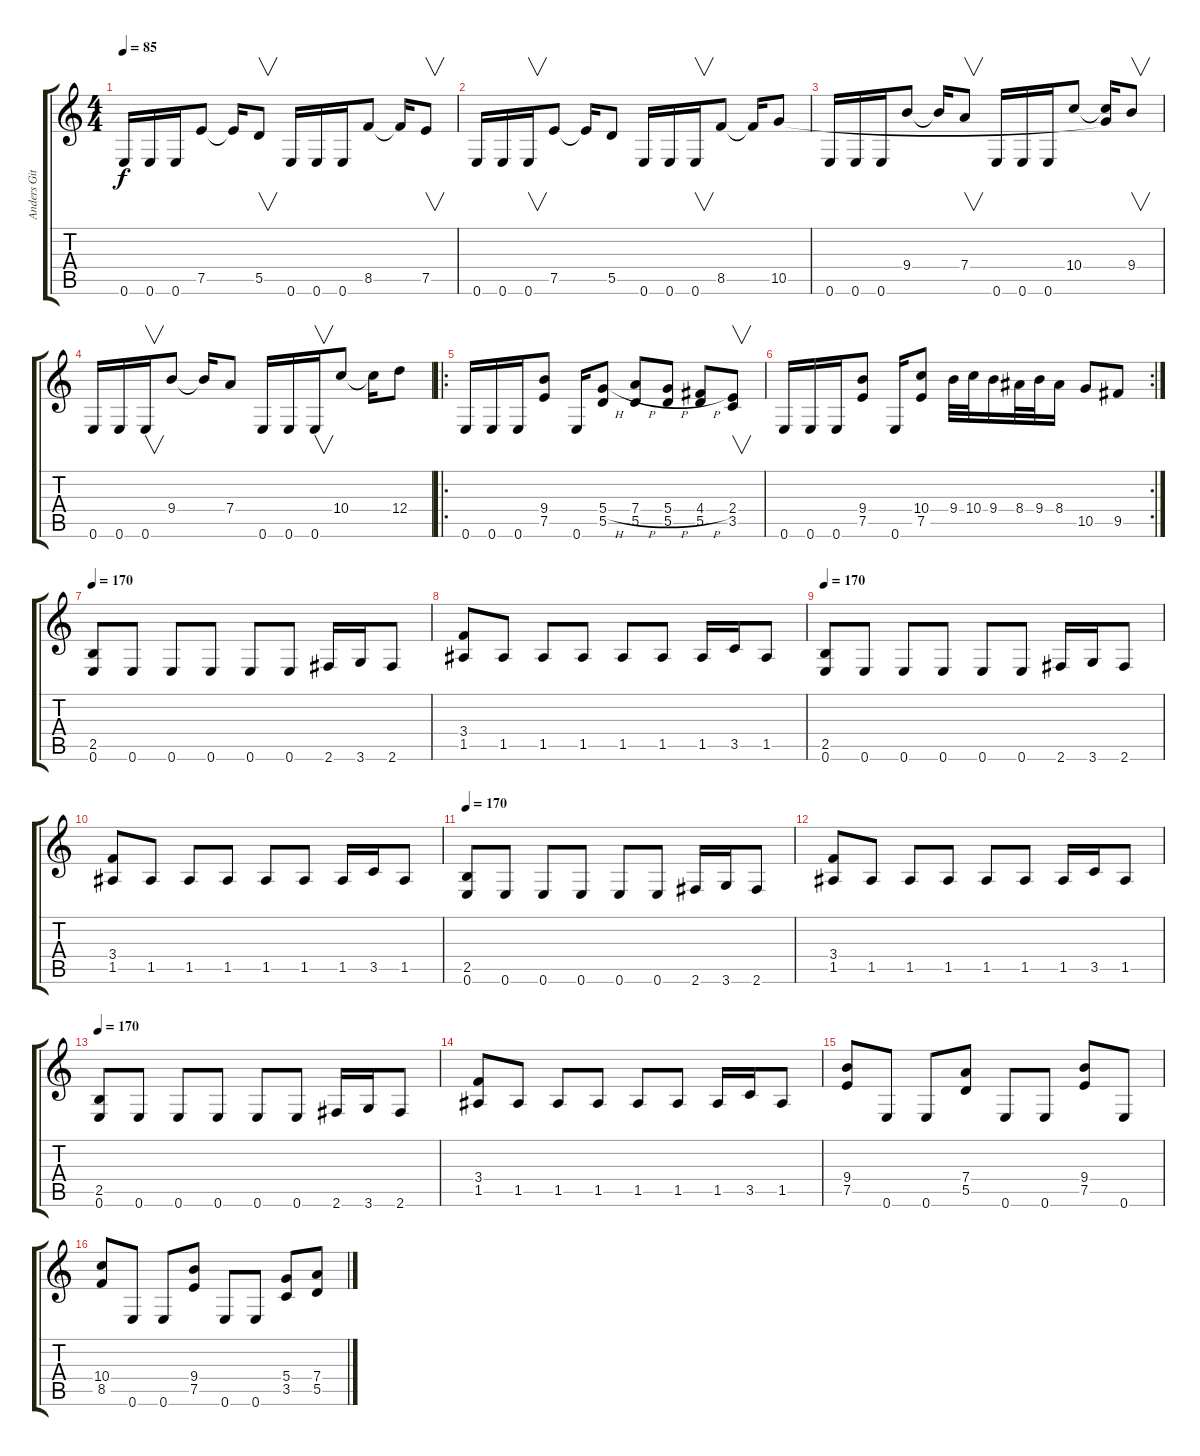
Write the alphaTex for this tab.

\track ("Anders Gitarr" "Anders Git") {instrument distortionguitar}
\staff {score tabs}
\tuning (E4 B3 G3 D3 A2 E2) {hide}
\ts (4 4)
\tempo 85
\clef g2
\ks c
0.6.16{dy f instrument distortionguitar} 0.6.16 0.6.16 7.5.8 7.5{t}.16 5.5.8{v} 0.6.16 0.6.16 0.6.16 8.5.8 8.5{t}.16 7.5.8{v} |
0.6.16 0.6.16 0.6.16{v} 7.5.8 7.5{t}.16 5.5.8 0.6.16 0.6.16 0.6.16{v} 8.5.8 8.5{t}.16 10.5.8 |
0.6.16 0.6.16 0.6.16 9.4.8 9.4{t}.16 7.4.8{v} 0.6.16 0.6.16 0.6.16 10.4.8 (10.4{t} 10.5{t}).16 9.4.8{v} |
0.6.16 0.6.16 0.6.16{v} 9.4.8 9.4{t}.16 7.4.8 0.6.16 0.6.16 0.6.16{v} 10.4.8 10.4{t}.16 12.4.8 |
\ro
0.6.16{instrument overdrivenguitar} 0.6.16 0.6.16 (9.4 7.5).8 0.6.16 (5.4{h} 5.5).8 (7.4{h} 5.5).8 (5.4{h} 5.5).8 (4.4{h} 5.5).8 (2.4 3.5).8{v} |
\rc 2
0.6.16 0.6.16 0.6.16 (9.4 7.5).8 0.6.16 (10.4 7.5).8 9.4.32 10.4.32 9.4.16 8.4.32 9.4.32 8.4.16 10.5.8 9.5.8 |
\tempo 170
(2.5 0.6).8 0.6.8 0.6.8 0.6.8 0.6.8 0.6.8 2.6.16 3.6.16 2.6.8 |
(3.4 1.5).8 1.5.8 1.5.8 1.5.8 1.5.8 1.5.8 1.5.16 3.5.16 1.5.8 |
\tempo 170
(2.5 0.6).8 0.6.8 0.6.8 0.6.8 0.6.8 0.6.8 2.6.16 3.6.16 2.6.8 |
(3.4 1.5).8 1.5.8 1.5.8 1.5.8 1.5.8 1.5.8 1.5.16 3.5.16 1.5.8 |
\tempo 170
(2.5 0.6).8 0.6.8 0.6.8 0.6.8 0.6.8 0.6.8 2.6.16 3.6.16 2.6.8 |
(3.4 1.5).8 1.5.8 1.5.8 1.5.8 1.5.8 1.5.8 1.5.16 3.5.16 1.5.8 |
\tempo 170
(2.5 0.6).8 0.6.8 0.6.8 0.6.8 0.6.8 0.6.8 2.6.16 3.6.16 2.6.8 |
(3.4 1.5).8 1.5.8 1.5.8 1.5.8 1.5.8 1.5.8 1.5.16 3.5.16 1.5.8 |
(9.4 7.5).8 0.6.8 0.6.8 (7.4 5.5).8 0.6.8 0.6.8 (9.4 7.5).8 0.6.8 |
(10.4 8.5).8 0.6.8 0.6.8 (9.4 7.5).8 0.6.8 0.6.8 (5.4 3.5).8 (7.4 5.5).8
